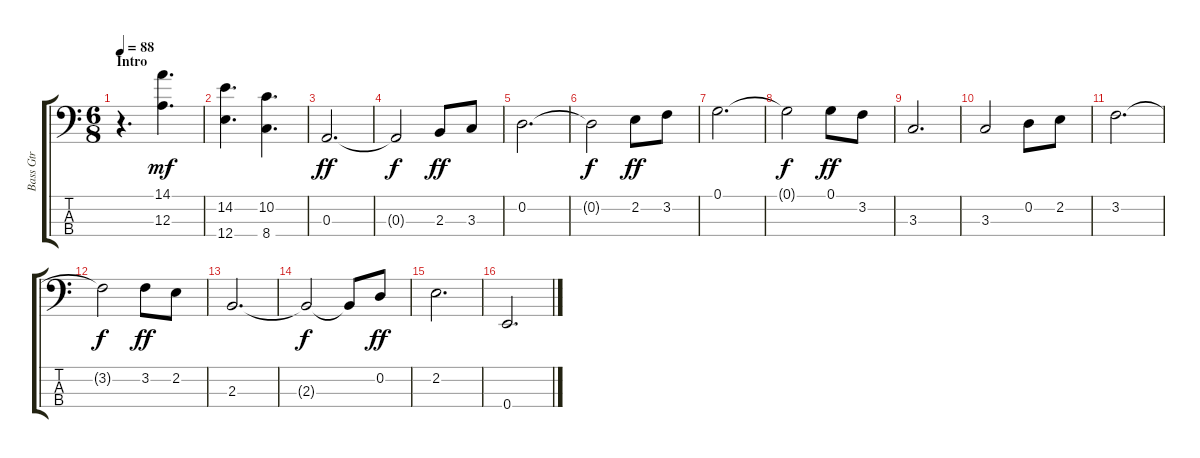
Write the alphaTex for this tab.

\track ("Bass Gtr            " "Bass Gtr  ") {instrument electricbassfinger}
\staff {score tabs}
\tuning (G2 D2 A1 E1) {hide}
\ts (6 8)
\section ("" "Intro")
\tempo 88
\clef f4
\ks c
r.4{d dy mf instrument electricbassfinger} (14.1 12.3).4{d} |
(14.2 12.4).4{d} (10.2 8.4).4{d} |
0.3.2{d dy ff} |
0.3{t}.2{dy f} 2.3.8{dy ff} 3.3.8 |
0.2.2{d} |
0.2{t}.2{dy f} 2.2.8{dy ff} 3.2.8 |
0.1.2{d} |
0.1{t}.2{dy f} 0.1.8{dy ff} 3.2.8 |
3.3.2{d} |
3.3.2 0.2.8 2.2.8 |
3.2.2{d} |
3.2{t}.2{dy f} 3.2.8{dy ff} 2.2.8 |
2.3.2{d} |
2.3{t}.2{dy f} 2.3{t}.8 0.2.8{dy ff} |
2.2.2{d} |
0.4.2{d}
